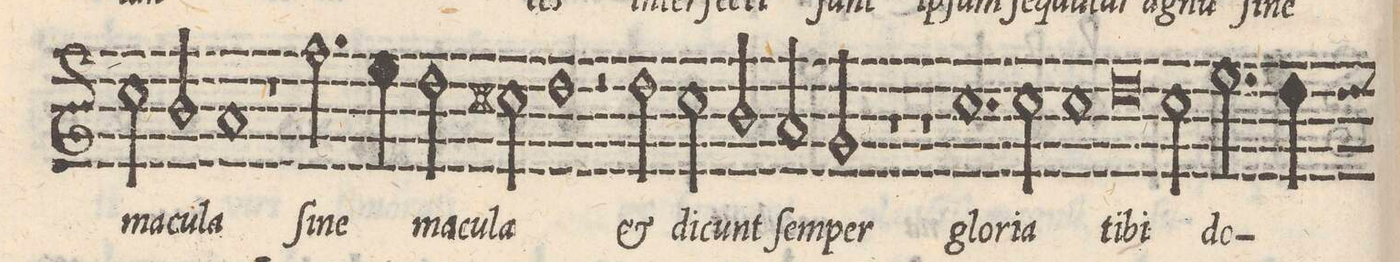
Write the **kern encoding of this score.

**kern	**text
*I"CANTO	*
*clefG2	*
*k[]	*
*met(C|)	*
*M2/1	*
=33-	=33-
2cc\	ma-
2b/	-cu-
1a	-la
=34-	=34-
1r	.
2.ff\	ſi-
4ee\	-ne
=35-	=35-
2dd\	ma-
2cc#X\	-cu-
1dd	-la
=36-	=36-
2re	.
2dd\	(et)
2ccny\	di-
2b/	-cunt
=37-	=37-
2a/	ſem-
2g/	-per
1r	.
=38-	=38-
1r	.
1.cc	glo-
=39-	=39-
2cc\	-ri-
1cc	-a
=40-	=40-
0dd	ti-
=41-	=41-
2cc\	-bi
2.ee\	do-
*custos:dd	*
4dd\	.
*-	*-
